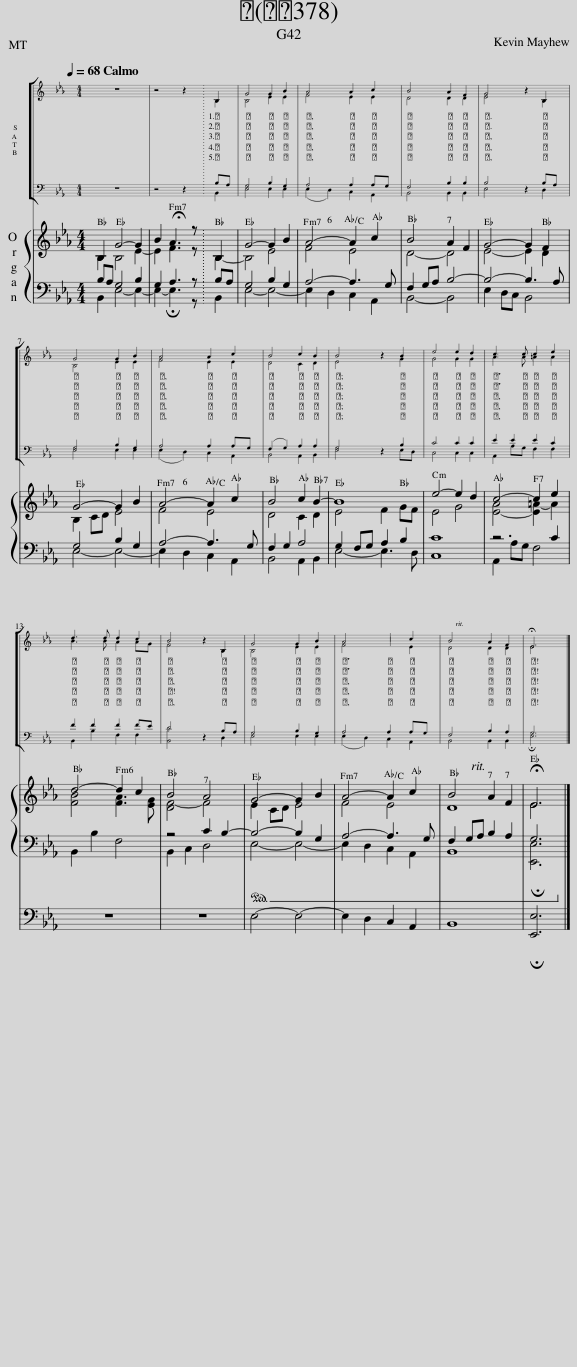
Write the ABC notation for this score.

X:1
%%score [ 1 2 3 4 ] { ( 5 7 ) | ( 6 8 ) } { ( 9 10 ) | ( 11 12 ) | 13 }
L:1/8
Q:1/4=68
M:4/4
I:linebreak $
K:Eb
V:1 treble
V:2 treble
V:3 treble-8
V:4 bass
V:5 treble
V:7 treble
V:6 bass
V:8 bass
V:9 treble
V:10 treble
V:11 bass
V:12 bass
V:13 bass
V:1
 B,2 G4 G2 | B2 !fermata!A3 z | B,2 | G4 G2 B2 | A4 x2 c2 | %5
 B4 A2 F2 | G4 z2 B,2 |$ G4 G2 B2 | A4 x2 c2 | B4 c2 B2 | %10
 B4 z2 B2 | e4 e2 d2 | c3 c c2 e2 |$ d3 d d2 c2 | B4 z2 B,2 | %15
 G4 G2 B2 | A4 x2 c2 |[Q:1/4=60] B4 A2[Q:1/4=50] F2 | !fermata!E6 |] %19
V:2
 B,2 B,4 E2 | E2 !fermata!F3 z | B,2 | B,4 E2 E2 | F4 x2 E2 | %5
 D4 D2 D2 | E4 z2 B,2 |$ B,4 E2 E2 | F4 x2 E2 | D4 C2 D2 | %10
 E4 z2 G2 | G4 G2 G2 | A3 A =A2 A2 |$ B3 B A2 A G | F4 z2 B,2 | %15
 B,4 E2 E2 | F4 x2 E2 | D4 D2 D2 | !fermata!E6 |] %19
V:3
 B A G4 B2 | G2 !fermata!A3 z | B A | G4 B2 G2 | A4 A2 A G | %5
 F4 B2 B2 | B4 z2 B A |$ G4 B2 G2 | A4 A2 A G | (F2 G2) A2 A2 | %10
 G4 z2 B2 | c4 c2 c2 | e2 e2 e2 c2 |$ f2 f2 f2 f e | d4 z2 B A | %15
 G4 B2 G2 | A4 A2 A G | F4 B2 A2 | !fermata!G6 |] %19
V:4
 B,,2 E,4 E,2 | E,2 !fermata!E,3 z | B,,2 | E,4 E,2 E,2 | (E,2 D,2) C,2 A,,2 | %5
 B,,4 B,,2 B,,2 | E,4 z2 D,2 |$ E,4 E,2 E,2 | (E,2 D,2) C,2 A,,2 | B,,4 A,,2 B,,2 | %10
 E,4 z2 E, D, | C,4 C,2 C,2 | A,,2 A, G, F,2 F,2 |$ B,,2 B,2 F,2 F,2 | [B,,B,]4 z2 D,2 | %15
 E,4 E,2 E,2 | (E,2 D,2) C,2 A,,2 | B,,4 B,,2 B,,2 | !fermata!E,6 |] %19
V:5
 z8 | z4 z2 | B,2 | G4 G2 B2 | A4 A2 c2 | %5
 B4 A2 F2 | G4 z2 B,2 |$ G4 G2 B2 | A4 A2 c2 | B4 c2 B2 | %10
 B4 z2 B2 | e4 e2 d2 | c3 c c2 e2 |$ d3 d d2 c2 | B4 z2 B,2 | %15
 G4 G2 B2 | A4 x2 c2 | B4 A2 F2 | !fermata!E6 |] %19
V:6
 z8 | z4 z2 | B,A, | G,4 B,2 G,2 | A,4 A,2 A,G, | %5
 F,4 B,2 B,2 | B,4 z2 B,A, |$ G,4 B,2 G,2 | A,4 A,2 A,G, | (F,2 G,2) A,2 A,2 | %10
 G,4 z2 B,2 | C4 C2 C2 | E2 E2 E2 C2 |$ F2 F2 F2 FE | D4 z2 B,A, | %15
 G,4 B,2 G,2 | A,4 A,2 A,G, | F,4 B,2 A,2 | !fermata!G,6 |] %19
V:7
 x8 | x6 | B,2 | B,4 E2 E2 | F4 E2 E2 | %5
 D4 D2 D2 | E4 x2 B,2 |$ B,4 E2 E2 | F4 E2 E2 | D4 C2 D2 | %10
 E4 x2 G2 | G4 G2 G2 | A3 A =A2 A2 |$ B3 B A2 AG | F4 x2 B,2 | %15
 B,4 E2 E2 | F4 x2 E2 | D4 D2 D2 | !fermata!E6 |] %19
V:8
 x8 | x6 | B,,2 | E,4 E,2 E,2 | (E,2 D,2) C,2 A,,2 | %5
 B,,4 B,,2 B,,2 | E,4 x2 D,2 |$ E,4 E,2 E,2 | (E,2 D,2) C,2 A,,2 | B,,4 A,,2 B,,2 | %10
 E,4 x2 E,D, | C,4 C,2 C,2 | A,,2 A,G, F,2 F,2 |$ B,,2 B,2 F,2 F,2 | [B,,B,]4 x2 D,2 | %15
 E,4 E,2 E,2 | (E,2 D,2) C,2 A,,2 | B,,4 B,,2 B,,2 | !fermata!E,6 |] %19
V:9
 B,2 G4- G2 | B2 !fermata!A3 z | B,2 | G4- G2 B2 | A4- A2 c2 | %5
 B4 A2 F2 | G4- G2 F2 |$ G4- G2 B2 | A4- A2 c2 | B4 c2 B2- | %10
 B8 | e4- e2 d2 | c4- c2 e2 |$ d4- d2 c2 | B4 A4 | %15
 G4- G2 B2 | A4- A2 c2 | B4 A2 F2 | !fermata!E6 |] %19
V:10
 B,2 B,4 E2- | E2 !fermata!F3 z | B,2- | B,4 E4 | F4 E4 | %5
 D4- D4 | E4- E2 D2 |$ B,2 CD E4 | F4 E4 | D4 C2 D2 | %10
 E4 F2 GF | E4 G4 | [E-A]4 [E=A-]2 A2 |$ [FB]4 [FA]3 [EG] | [DF-]4 F4 | %15
 E2 CD E4 | F4 E4 | D8 | !fermata!E6 |] %19
V:11
 B,A, G,4 B,2 | G,2 !fermata!A,3 z | B,A, | G,4 B,2 G,2 | A,4- A,3 G, | %5
 F,2 G,A, B,4- | B,4- B,3 A, |$ G,4 B,2 G,2 | A,4- A,3 G, | F,2 G,2 A,4 | %10
 G,2 F,G, A,2 B,2 | C8 | z6 C2 |$ x8 | z4 C2 B,2- | %15
!ped! B,4- B,2 G,2 | A,4- A,3 G, | F,2 G,A, B,2 A,2 | !fermata!G,6!ped-up! |] %19
V:12
 B,,2 E,4- E,2- | E,2- !fermata!E,3 z | B,,2 | E,4- E,4- | E,2 D,2 C,2 A,,2 | %5
 B,,4- B,,4 | E,2 D,C, B,,4 |$ E,4- E,4- | E,2 D,2 C,2 A,,2 | B,,4 A,,2 B,,2 | %10
 E,4- E,3 D, | C,8 | A,,2 A,G, F,4 |$ B,,2 B,2 F,4 | B,,2 C,2 D,4 | %15
 E,4- E,4- | E,2 D,2 C,2 A,,2 | B,,8 | !fermata![E,,E,]6 |] %19
V:13
 z8 | z4 z2 | z2 | z8 | z8 | %5
 z8 | z8 |$ z8 | z8 | z8 | %10
 z8 | z8 | z8 |$ z8 | z8 | %15
 E,4- E,4- | E,2 D,2 C,2 A,,2 | B,,8 | !fermata![E,,E,]6 |] %19
